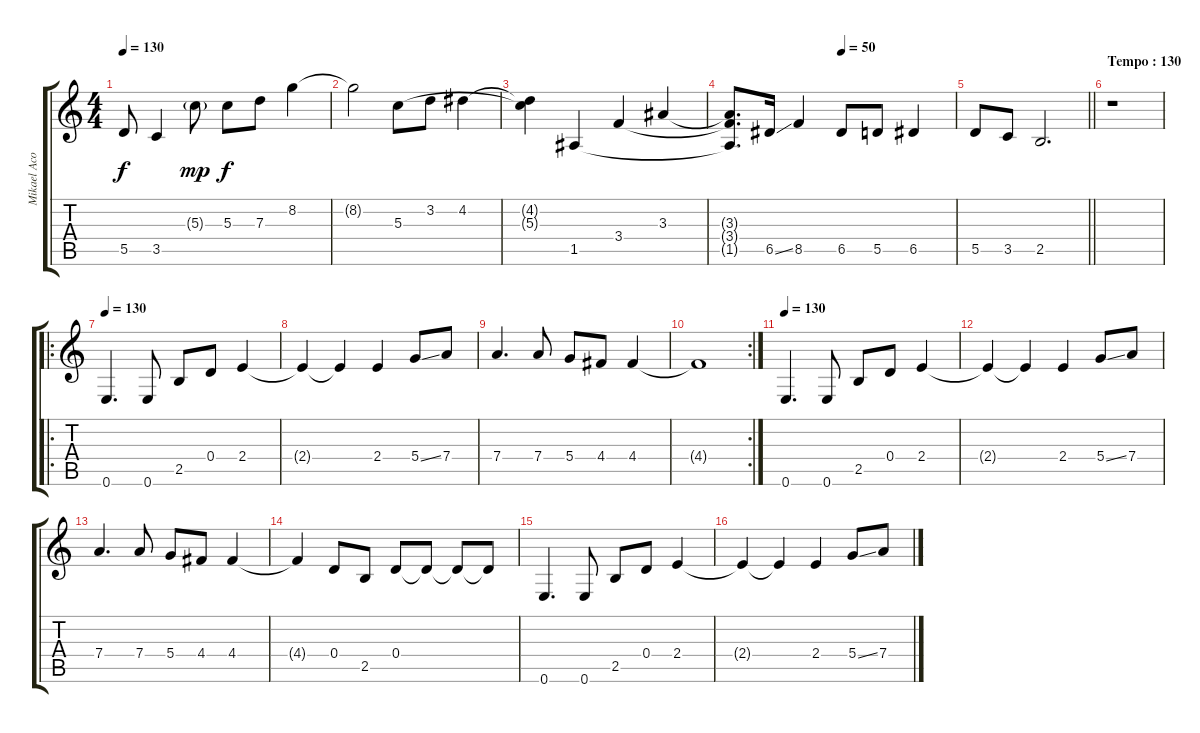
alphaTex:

\track ("Mikael Acoustic" "Mikael Aco") {instrument acousticguitarsteel}
\staff {score tabs}
\tuning (E4 B3 G3 D3 A2 E2) {hide}
\ts (4 4)
\tempo 130
\clef g2
\ks c
5.5.8{dy f} 3.5.4 5.3{g}.8{dy mp} 5.3.8{dy f} 7.3.8 8.2.4 |
8.2{t}.2 5.3.8 3.2.8 4.2.4 |
(4.2{t} 5.3{t}).4 1.5.4 3.4.4 3.3.4 |
\tempo (50 0.5)
(3.3{t} 3.4{t} 1.5{t}).8{d} 6.5{ss}.16 8.5.4 6.5.8 5.5.8 6.5.4 |
\barLineRight lightlight
5.5.8 3.5.8 2.5.2{d} |
\section ("" "Tempo : 130")
r.1 |
\ro
\tempo 130
0.6.4{d balance 8} 0.6.8 2.5.8 0.4.8 2.4.4 |
2.4{t}.4 2.4{t}.4 2.4.4 5.4{ss}.8 7.4.8 |
7.4.4{d} 7.4.8 5.4.8 4.4.8 4.4.4 |
\rc 2
4.4{t}.1 |
\tempo 130
0.6.4{d balance 16} 0.6.8 2.5.8 0.4.8 2.4.4 |
2.4{t}.4 2.4{t}.4 2.4.4 5.4{ss}.8 7.4.8 |
7.4.4{d} 7.4.8 5.4.8 4.4.8 4.4.4 |
4.4{t}.4 0.4.8 2.5.8 0.4.8 0.4{t}.8 0.4{t}.8 0.4{t}.8 |
0.6.4{d} 0.6.8 2.5.8 0.4.8 2.4.4 |
2.4{t}.4 2.4{t}.4 2.4.4 5.4{ss}.8 7.4.8
